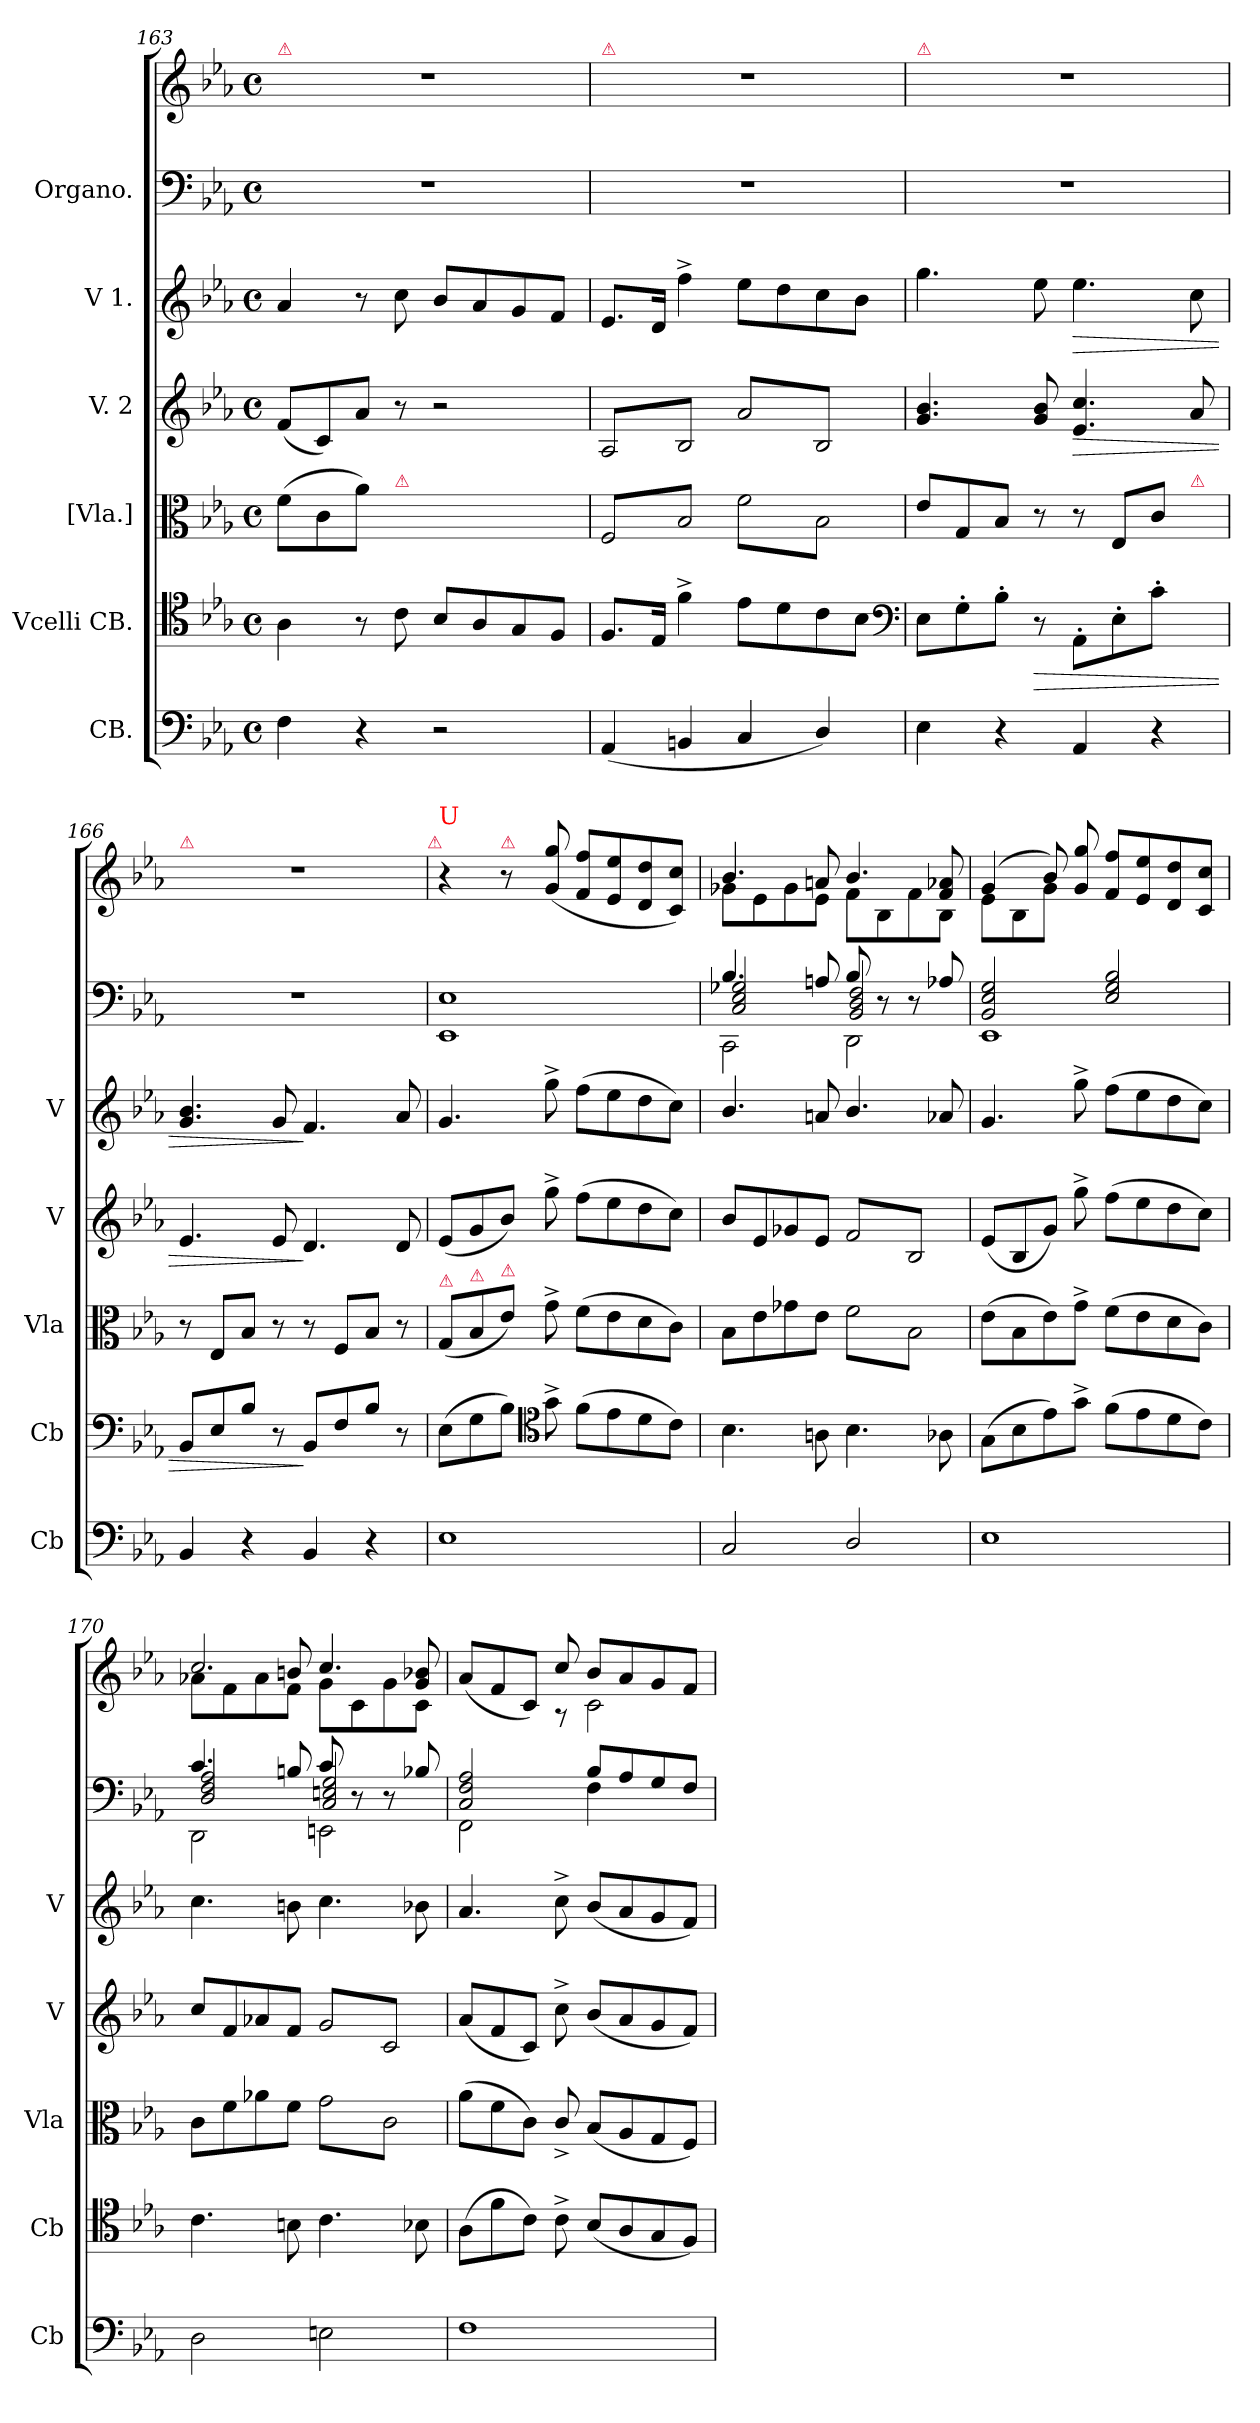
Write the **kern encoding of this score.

**kern	**kern	**dynam	**kern	**kern	**dynam	**kern	**dynam	**kern	**kern
*part6	*part5	*part5	*part4	*part3	*part3	*part2	*part2	*part1	*part1
*staff7	*staff6	*staff6	*staff5	*staff4	*staff4	*staff3	*staff3	*staff2	*staff1
*I"CB.	*I"Vcelli CB.	*	*I"[Vla.]	*I"V. 2	*	*I"V 1.	*	*I"Organo.	*
*I'Cb	*I'Cb	*	*I'Vla	*I'V	*	*I'V	*	*	*
*clefF4	*clefC4	*	*clefC3	*clefG2	*	*clefG2	*	*clefF4	*clefG2
*k[b-e-a-]	*k[b-e-a-]	*	*k[b-e-a-]	*k[b-e-a-]	*	*k[b-e-a-]	*	*k[b-e-a-]	*k[b-e-a-]
*M4/4	*M4/4	*	*M4/4	*M4/4	*	*M4/4	*	*M4/4	*M4/4
*met(c)	*met(c)	*	*met(c)	*met(c)	*	*met(c)	*	*met(c)	*met(c)
=163	=163	=163	=163	=163	=163	=163	=163	=163	=163
!	!	!	!	!	!	!	!	!	!LO:TX:a:color=crimson:t=⚠
4F\	4A-\	.	(8f\L	(8f/L	.	4a-/	.	1r	1r
.	.	.	8c\	8c/)	.	.	.	.	.
4r	8r	.	8a-\J)	8a-/J	.	8r	.	.	.
!	!	!	!LO:TX:a:color=crimson:t=⚠	!	!	!	!	!	!
.	8c\	.	8ryy	8r	.	8cc\	.	.	.
2r	8B-/L	.	2ryy	2r	.	8b-/L	.	.	.
.	8A-/	.	.	.	.	8a-/	.	.	.
.	8G/	.	.	.	.	8g/	.	.	.
.	8F/J	.	.	.	.	8f/J	.	.	.
=164	=164	=164	=164	=164	=164	=164	=164	=164	=164
!	!	!	!	!	!	!	!	!	!LO:TX:a:color=crimson:t=⚠
*	*	*	*tremolo	*	*	*	*	*	*
*	*	*	*	*tremolo	*	*	*	*	*
(4AA-/	8.F/L	.	(8F/L	(8A-/L	.	8.e-/L	.	1r	1r
.	.	.	8B-/)	8B-/)	.	.	.	.	.
.	16E-/Jk	.	.	.	.	16d/Jk	.	.	.
4BBn/	4f^\	.	8F/	8A-/	.	4ff^\	.	.	.
.	.	.	8B-/)J	8B-/)J	.	.	.	.	.
4C/	8e-\L	.	(8f\L	(8a-/L	.	8ee-\L	.	.	.
.	8d\	.	8B-\)	8B-/)	.	8dd\	.	.	.
4D/)	8c\	.	8f\	8a-/	.	8cc\	.	.	.
.	8B-\J	.	8B-\)J	8B-/)J	.	8b-\J	.	.	.
*	*	*	*	*Xtremolo	*	*	*	*	*
*	*	*	*Xtremolo	*	*	*	*	*	*
*	*clefF4	*	*	*	*	*	*	*	*
=165	=165	=165	=165	=165	=165	=165	=165	=165	=165
!	!	!	!	!	!	!	!	!	!LO:TX:a:color=crimson:t=⚠
4E-\	8E-\L	.	8e-/L	4.g/ 4.b-/	.	4.gg\	.	1r	1r
.	8G'\	.	8G/	.	.	.	.	.	.
4r	8B-'\J	.	8B-/J	.	.	.	.	.	.
!	!	!LO:HP:b	!	!	!	!	!	!	!
.	8r	>	8r	8g/ 8b-/	.	8ee-\	.	.	.
!	!	!	!	!	!LO:HP:b	!	!LO:HP:b	!	!
4AA-/	8AA-'\L	.	8r	4.e-/ 4.cc/	>	4.ee-\	>	.	.
.	8E-'\	.	8E-/L	.	.	.	.	.	.
4r	8c'\J	.	8c/J	.	.	.	.	.	.
!	!	!	!LO:TX:a:color=crimson:t=⚠	!	!	!	!	!	!
.	8ryy	.	8ryy	8a-/	.	8cc\	.	.	.
=166	=166	=166	=166	=166	=166	=166	=166	=166	=166
!	!	!	!	!	!	!	!	!	!LO:TX:a:color=crimson:t=⚠
4BB-/	8BB-/L	.	8r	4.e-/	.	4.g/ 4.b-/	.	1r	1r
.	8E-/	.	8E-/L	.	.	.	.	.	.
4r	8B-/J	.	8B-/J	.	.	.	.	.	.
.	8r	.	8r	8e-/	.	8g/	.	.	.
4BB-/	8BB-/L	]	8r	4.d/	]	4.f/	]	.	.
.	8F/	.	8F/L	.	.	.	.	.	.
4r	8B-/J	.	8B-/J	.	.	.	.	.	.
.	8r	.	8r	8d/	.	8a-/	.	.	.
!	!	!	!	!	!	!	!	!	!LO:TX:a:color=crimson:t=⚠
=167	=167	=167	=167	=167	=167	=167	=167	=167	=167
!	!	!	!	!	!	!	!	!	!LO:TX:a:color=red:t=U
!	!	!	!LO:TX:a:color=crimson:t=⚠	!	!	!	!	!	!
1E-	(8E-\L	.	(8Gi/L	(8e-/L	.	4.g/	.	1EE- 1E-	4r
!	!	!	!LO:TX:a:color=crimson:t=⚠	!	!	!	!	!	!
.	8G\	.	8B-i/	8g/	.	.	.	.	.
!	!	!	!	!	!	!	!	!	!LO:TX:a:color=crimson:t=⚠
!	!	!	!LO:TX:a:color=crimson:t=⚠	!	!	!	!	!	!
.	8B-\J)	.	8e-i/J)	8b-/J)	.	.	.	.	8r
*	*clefC4	*	*	*	*	*	*	*	*
.	8g^\	.	8g^\	8gg^\	.	8gg^\	.	.	(8g/ 8gg/
.	(8f\L	.	(8f\L	(8ff\L	.	(8ff\L	.	.	8f/ 8ff/L
.	8e-\	.	8e-\	8ee-\	.	8ee-\	.	.	8e-/ 8ee-/
.	8d\	.	8d\	8dd\	.	8dd\	.	.	8d/ 8dd/
.	8c\J)	.	8c\J)	8cc\J)	.	8cc\J)	.	.	8c/ 8cc/J)
=168	=168	=168	=168	=168	=168	=168	=168	=168	=168
*	*	*	*	*	*	*	*	*^	*^
*	*	*	*	*	*	*	*	*	*^	*	*
2C/	4.B-\	.	8B-\L	8b-/L	.	4.b-/	.	4.B-/	2C/ 2E-/ 2G-X/	2CC\	4.b-/	8g-X\L
.	.	.	8e-\	8e-/	.	.	.	.	.	.	.	8e-\
.	.	.	8g-X\	8g-X/	.	.	.	.	.	.	.	8g-\
.	8An\	.	8e-\J	8e-/J	.	8an/	.	8An/	.	.	8an/	8e-\J
*	*	*	*tremolo	*	*	*	*	*	*	*	*	*
*	*	*	*	*tremolo	*	*	*	*	*	*	*	*
2D/	4.B-\	.	8f\L	8f/L	.	4.b-/	.	8B-/	2BB-/ 2D/ 2F/	2DD\	4.b-/	8f\L
.	.	.	8B-\	8B-/	.	.	.	8r	.	.	.	8B-\
.	.	.	8f\	8f/	.	.	.	8r	.	.	.	8f\
.	8A-X\	.	8B-\J	8B-/J	.	8a-X/	.	8A-X/	.	.	8f/ 8a-X/	8B-\J
*	*	*	*	*Xtremolo	*	*	*	*	*	*	*	*
*	*	*	*Xtremolo	*	*	*	*	*	*	*	*	*
*	*	*	*	*	*	*	*	*	*v	*v	*	*
=169	=169	=169	=169	=169	=169	=169	=169	=169	=169	=169	=169
1E-	(8G\L	.	(8e-\L	(8e-/L	.	4.g/	.	2BB-/ 2E-/ 2G/	1EE-	(4g/	8e-\L
.	8B-\	.	8B-\	8B-/	.	.	.	.	.	.	8B-\
.	8e-\)	.	8e-\)	8g/J)	.	.	.	.	.	8b-/)	8g\J
.	8g^\J	.	8g^\J	8gg^\	.	8gg^\	.	.	.	8g/ 8gg/	8ryy
.	(8f\L	.	(8f\L	(8ff\L	.	(8ff\L	.	2E-/ 2G/ 2B-/	.	8f/ 8ff/L	2ryy
.	8e-\	.	8e-\	8ee-\	.	8ee-\	.	.	.	8e-/ 8ee-/	.
.	8d\	.	8d\	8dd\	.	8dd\	.	.	.	8d/ 8dd/	.
.	8c\J)	.	8c\J)	8cc\J)	.	8cc\J)	.	.	.	8c/ 8cc/J	.
=170	=170	=170	=170	=170	=170	=170	=170	=170	=170	=170	=170
*	*	*	*	*	*	*	*	*	*^	*	*
!	!	!	!	!	!	!	!	!	!	!	!LO:N:vis=2.	!
2D\	4.c\	.	8c\L	8cc/L	.	4.cc\	.	4.c/	2D/ 2F/ 2A-/	2DD\	4.cc/	8a-X\L
.	.	.	8f\	8f/	.	.	.	.	.	.	.	8f\
.	.	.	8a-X\	8a-X/	.	.	.	.	.	.	.	8a-\
.	8Bn\	.	8f\J	8f/J	.	8bn\	.	8Bn/	.	.	8bn/	8f\J
*	*	*	*tremolo	*	*	*	*	*	*	*	*	*
*	*	*	*	*tremolo	*	*	*	*	*	*	*	*
2En\	4.c\	.	8g\L	8g/L	.	4.cc\	.	8c/	2C/ 2En/ 2G/	2EEn\	4.cc/	8g\L
.	.	.	8c\	8c/	.	.	.	8r	.	.	.	8c\
.	.	.	8g\	8g/	.	.	.	8r	.	.	.	8g\
.	8B-X\	.	8c\J	8c/J	.	8b-X\	.	8B-X/	.	.	8g/ 8b-X/	8c\J
*	*	*	*	*Xtremolo	*	*	*	*	*	*	*	*
*	*	*	*Xtremolo	*	*	*	*	*	*	*	*	*
*	*	*	*	*	*	*	*	*	*v	*v	*	*
=171	=171	=171	=171	=171	=171	=171	=171	=171	=171	=171	=171
1F	(8A-\L	.	(8a-\L	(8a-/L	.	4.a-/	.	2C/ 2F/ 2A-/	2FF\	(8a-/L	4.ryy
.	8f\	.	8f\	8f/	.	.	.	.	.	8f/	.
.	8c\J)	.	8c\J)	8c/J)	.	.	.	.	.	8c/J)	.
.	8c^\	.	8c^/	8cc^\	.	8cc^\	.	.	.	8cc/	8r
.	(8B-/L	.	(8B-/L	(8b-/L	.	(8b-/L	.	8B-/L	4F\	8b-/L	2c\
.	8A-/	.	8A-/	8a-/	.	8a-/	.	8A-/	.	8a-/	.
.	8G/	.	8G/	8g/	.	8g/	.	8G/	4ryy	8g/	.
.	8F/J)	.	8F/J)	8f/J)	.	8f/J)	.	8F/J	.	8f/J	.
*	*	*	*	*	*	*	*	*v	*v	*	*
*	*	*	*	*	*	*	*	*	*v	*v
=	=	=	=	=	=	=	=	=	=
*-	*-	*-	*-	*-	*-	*-	*-	*-	*-
